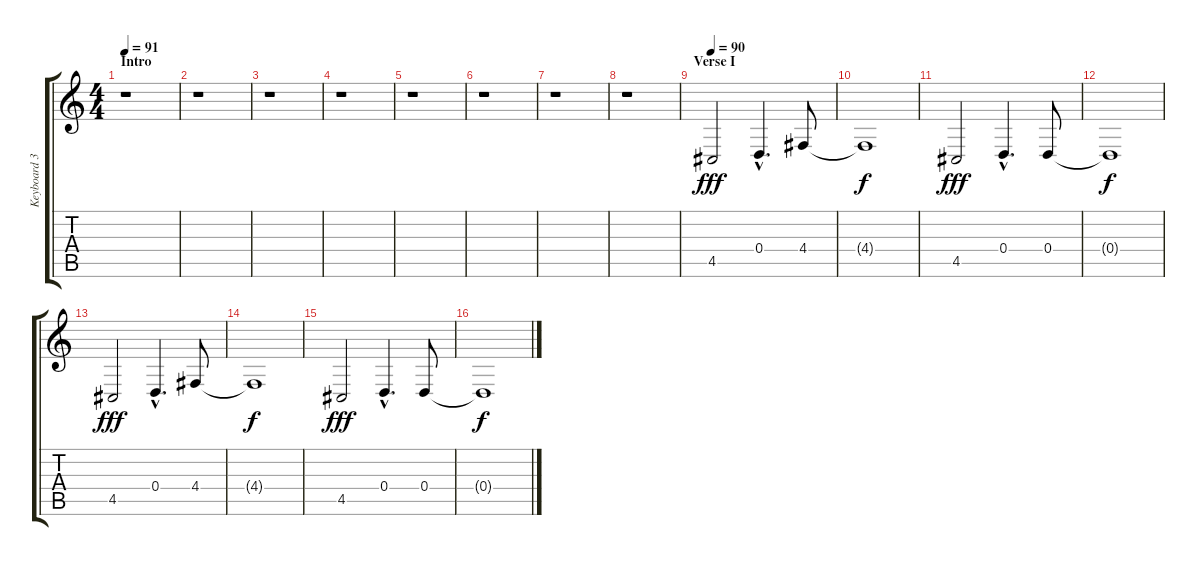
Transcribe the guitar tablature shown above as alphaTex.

\track ("Keyboard 3" "Keyboard 3") {instrument synthbrass2}
\staff {score tabs}
\tuning (E4 B3 G3 D3 A2 E2) {hide}
\ts (4 4)
\section ("" "Intro")
\tempo 91
\clef g2
\ks c
r.1{dy fff instrument synthbrass2} |
r.1 |
r.1 |
r.1 |
r.1 |
r.1 |
r.1 |
r.1 |
\section ("" "Verse I")
\tempo 90
4.5.2 0.4{hac}.4{d} 4.4.8 |
4.4{t}.1{dy f} |
4.5.2{dy fff} 0.4{hac}.4{d} 0.4.8 |
0.4{t}.1{dy f} |
4.5.2{dy fff} 0.4{hac}.4{d} 4.4.8 |
4.4{t}.1{dy f} |
4.5.2{dy fff} 0.4{hac}.4{d} 0.4.8 |
0.4{t}.1{dy f}
